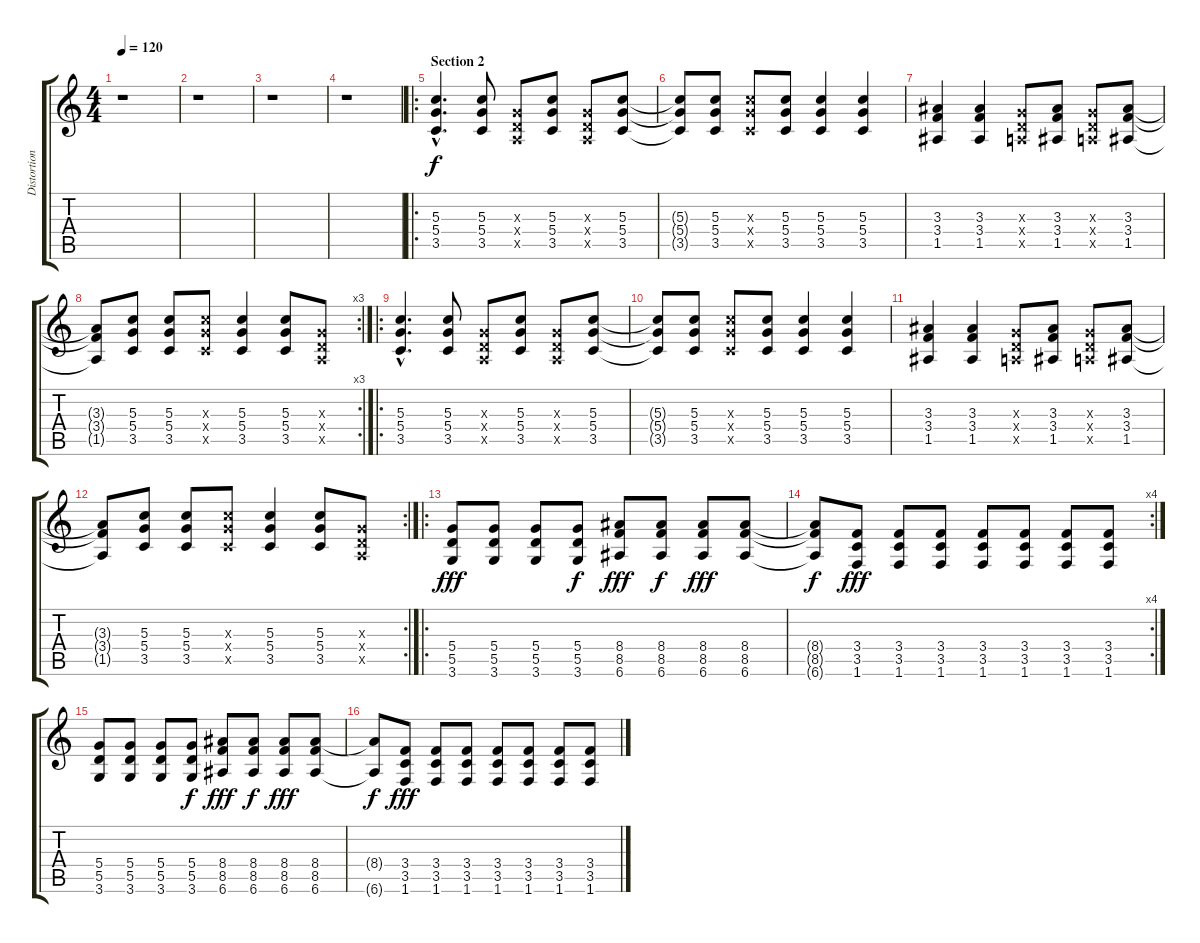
\track ("Distortion Guitar" "Distortion") {instrument distortionguitar}
\staff {score tabs}
\tuning (E4 B3 G3 D3 A2 E2) {hide}
\ts (4 4)
\tempo 120
\clef g2
\ks c
r.1{dy f instrument distortionguitar} |
r.1 |
r.1 |
r.1 |
\ro
\section ("" "Section 2")
(5.3{hac} 5.4{hac} 3.5{hac}).4{d} (5.3 5.4 3.5).8 (0.3{x} 0.4{x} 0.5{x}).8 (5.3 5.4 3.5).8 (0.3{x} 0.4{x} 0.5{x}).8 (5.3 5.4 3.5).8 |
(5.3{t} 5.4{t} 3.5{t}).8 (5.3 5.4 3.5).8 (5.3{x} 5.4{x} 3.5{x}).8 (5.3 5.4 3.5).8 (5.3 5.4 3.5).4 (5.3 5.4 3.5).4 |
(3.3 3.4 1.5).4 (3.3 3.4 1.5).4 (0.3{x} 0.4{x} 0.5{x}).8 (3.3 3.4 1.5).8 (0.3{x} 0.4{x} 0.5{x}).8 (3.3 3.4 1.5).8 |
\rc 3
(3.3{t} 3.4{t} 1.5{t}).8 (5.3 5.4 3.5).8 (5.3 5.4 3.5).8 (5.3{x} 5.4{x} 3.5{x}).8 (5.3 5.4 3.5).4 (5.3 5.4 3.5).8 (0.3{x} 0.4{x} 0.5{x}).8 |
\ro
(5.3{hac} 5.4{hac} 3.5{hac}).4{d} (5.3 5.4 3.5).8 (0.3{x} 0.4{x} 0.5{x}).8 (5.3 5.4 3.5).8 (0.3{x} 0.4{x} 0.5{x}).8 (5.3 5.4 3.5).8 |
(5.3{t} 5.4{t} 3.5{t}).8 (5.3 5.4 3.5).8 (5.3{x} 5.4{x} 3.5{x}).8 (5.3 5.4 3.5).8 (5.3 5.4 3.5).4 (5.3 5.4 3.5).4 |
(3.3 3.4 1.5).4 (3.3 3.4 1.5).4 (0.3{x} 0.4{x} 0.5{x}).8 (3.3 3.4 1.5).8 (0.3{x} 0.4{x} 0.5{x}).8 (3.3 3.4 1.5).8 |
\rc 2
(3.3{t} 3.4{t} 1.5{t}).8 (5.3 5.4 3.5).8 (5.3 5.4 3.5).8 (5.3{x} 5.4{x} 3.5{x}).8 (5.3 5.4 3.5).4 (5.3 5.4 3.5).8 (0.3{x} 0.4{x} 0.5{x}).8 |
\ro
(5.4 5.5 3.6).8{dy fff volume 16} (5.4 5.5 3.6).8 (5.4 5.5 3.6).8 (5.4 5.5 3.6).8{dy f} (8.4 8.5 6.6).8{dy fff} (8.4 8.5 6.6).8{dy f} (8.4 8.5 6.6).8{dy fff} (8.4 8.5 6.6).8 |
\rc 4
(8.4{t} 8.5{t} 6.6{t}).8{dy f} (3.4 3.5 1.6).8{dy fff} (3.4 3.5 1.6).8 (3.4 3.5 1.6).8 (3.4 3.5 1.6).8 (3.4 3.5 1.6).8 (3.4 3.5 1.6).8 (3.4 3.5 1.6).8 |
(5.4 5.5 3.6).8{volume 3} (5.4 5.5 3.6).8 (5.4 5.5 3.6).8 (5.4 5.5 3.6).8{dy f} (8.4 8.5 6.6).8{dy fff} (8.4 8.5 6.6).8{dy f} (8.4 8.5 6.6).8{dy fff} (8.4 8.5 6.6).8 |
(8.4{t} 6.6{t}).8{dy f} (3.4 3.5 1.6).8{dy fff} (3.4 3.5 1.6).8 (3.4 3.5 1.6).8 (3.4 3.5 1.6).8 (3.4 3.5 1.6).8 (3.4 3.5 1.6).8 (3.4 3.5 1.6).8
